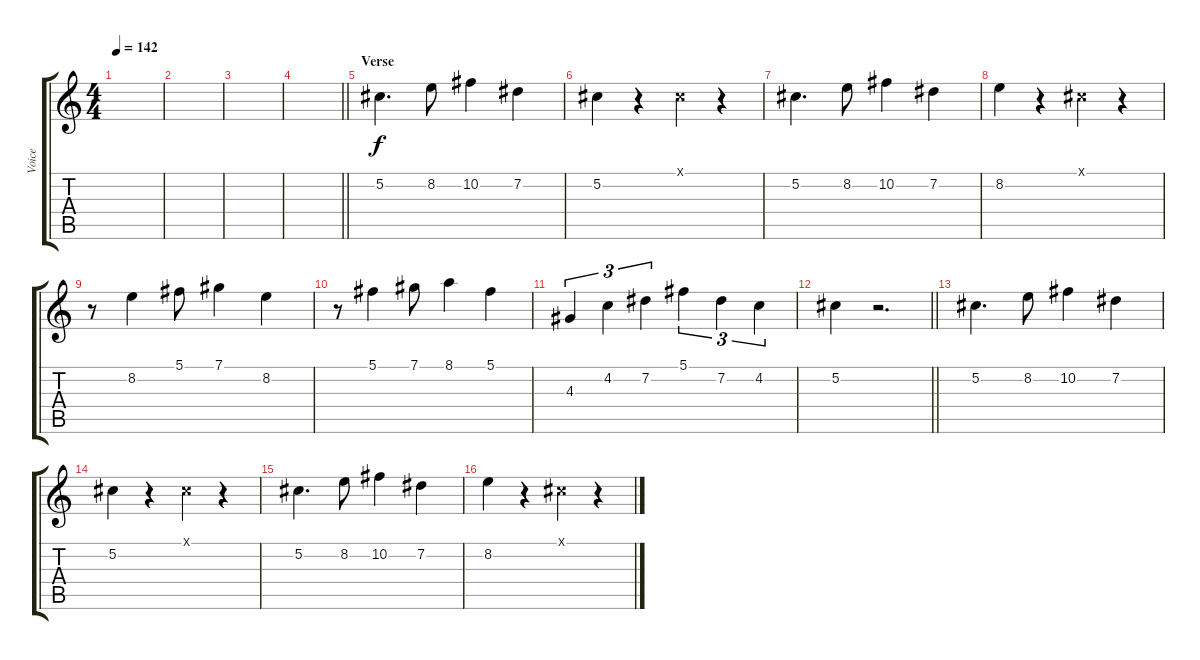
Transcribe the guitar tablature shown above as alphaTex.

\track ("Voice" "Voice") {instrument contrabass}
\staff {score tabs}
\tuning (Db4 Ab3 E3 B2 Gb2 Db2) {hide}
\ts (4 4)
\tempo 142
\clef g2
\ks c
|
|
|
\barLineRight lightlight
|
\section ("" "Verse")
5.2.4{d} 8.2.8 10.2.4 7.2.4 |
5.2.4 r.4 0.1{x}.4 r.4 |
5.2.4{d} 8.2.8 10.2.4 7.2.4 |
8.2.4 r.4 0.1{x}.4 r.4 |
r.8 8.2.4 5.1.8 7.1.4 8.2.4 |
r.8 5.1.4 7.1.8 8.1.4 5.1.4 |
4.3.4{tu (3 2)} 4.2.4{tu (3 2)} 7.2.4{tu (3 2)} 5.1.4{tu (3 2)} 7.2.4{tu (3 2)} 4.2.4{tu (3 2)} |
\barLineRight lightlight
5.2.4 r.2{d} |
\section ("" "")
5.2.4{d} 8.2.8 10.2.4 7.2.4 |
5.2.4 r.4 0.1{x}.4 r.4 |
5.2.4{d} 8.2.8 10.2.4 7.2.4 |
8.2.4 r.4 0.1{x}.4 r.4
